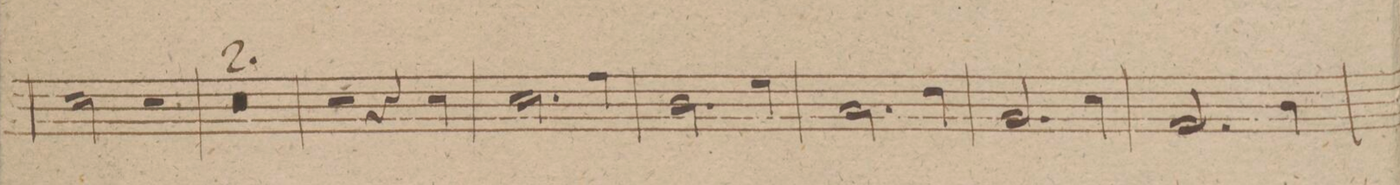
**kern	**dynam
*I"Trombone Tenore.	*
*clefC4	*
*k[f#c#g#d#]	*
*met(c)	*
*M4/4	*
2B\	.
2r	.
=273	=273
0r	.
=274	=274
=275	=275
2r	.
4r	.
4B\	.
=276	=276
2.B\	.
4e\	.
=277	=277
2.A\	.
4d#\	.
=278	=278
2.G#\	.
4c#\	.
=279	=279
2.F#/	.
4B\	.
=280	=280
2.E/	.
4A\	.
=281	=281
*-	*-
